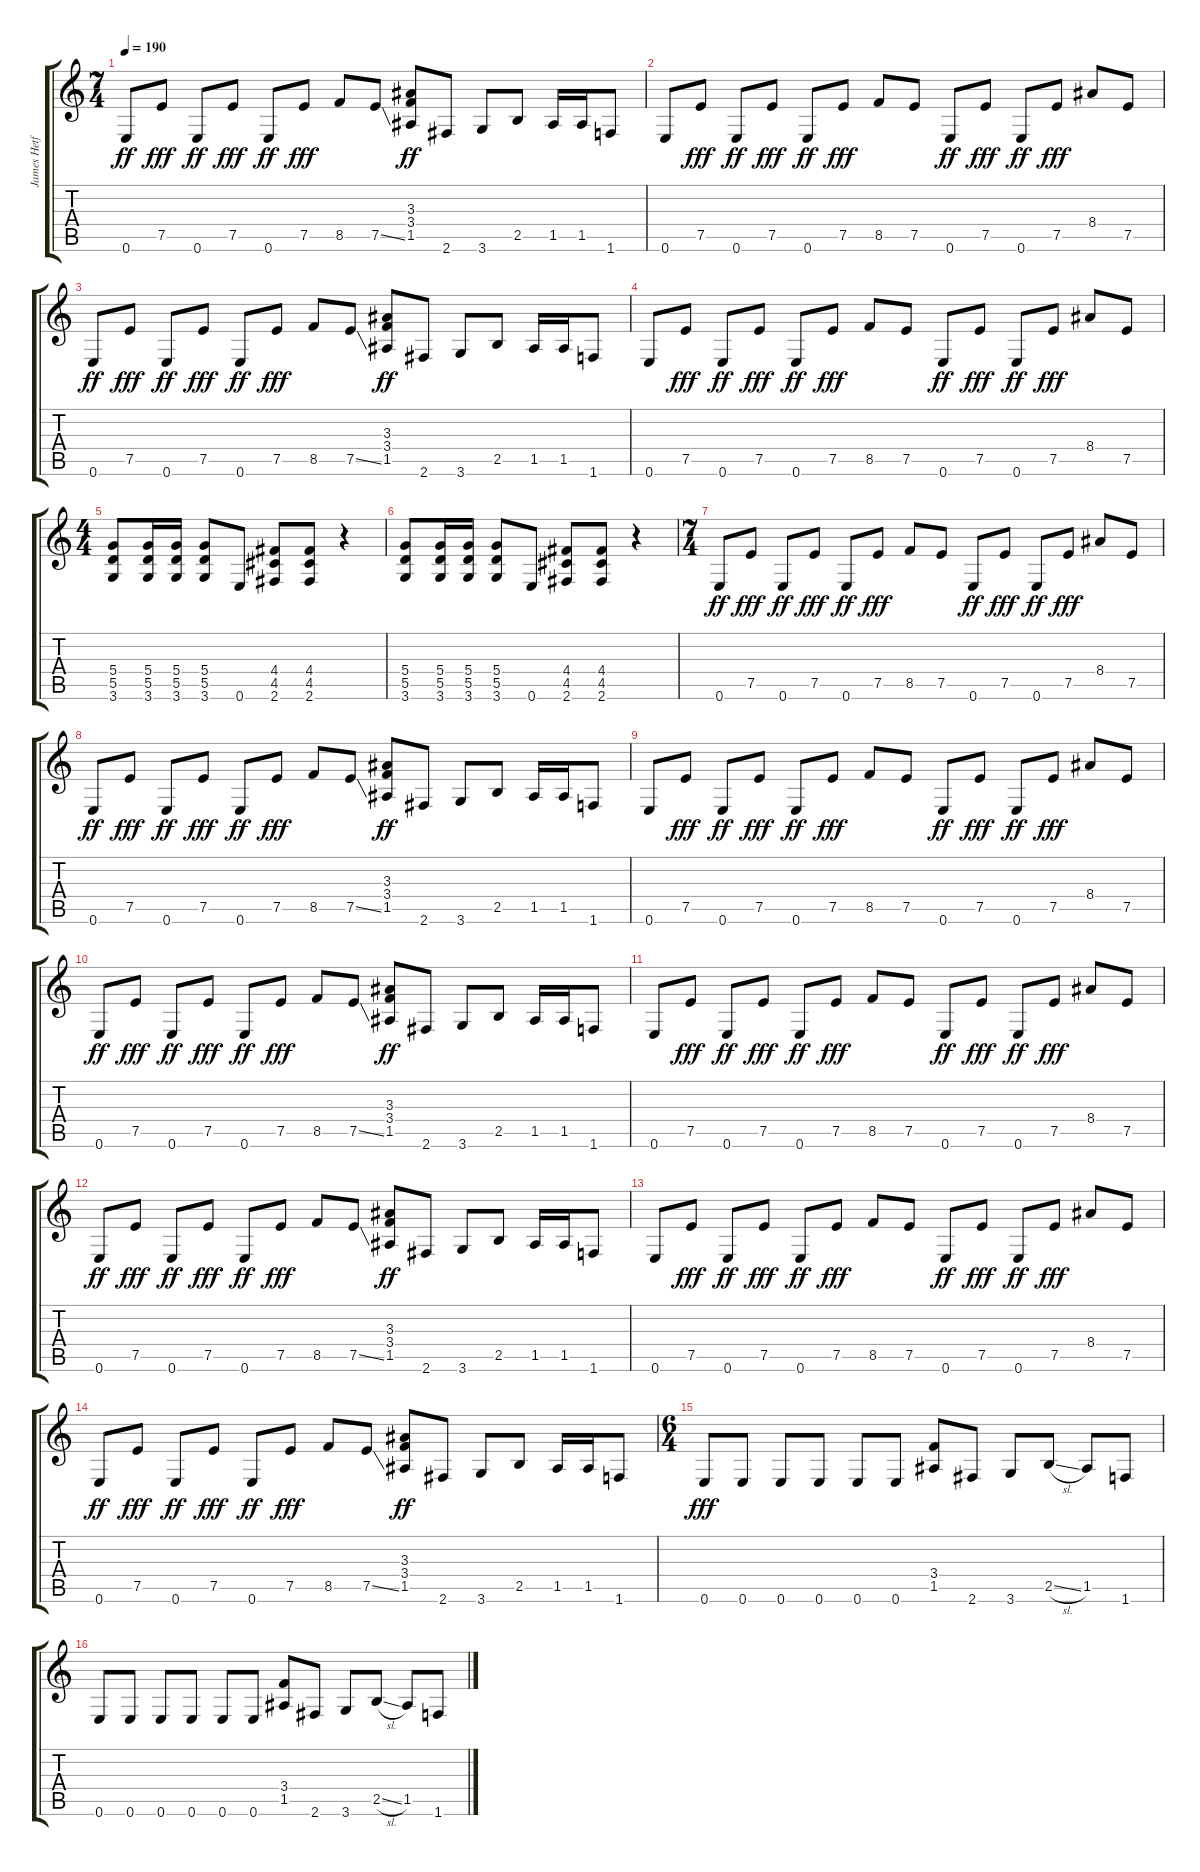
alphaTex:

\track ("James Hetfield (Guitar I)" "James Hetf") {instrument distortionguitar}
\staff {score tabs}
\tuning (E4 B3 G3 D3 A2 E2) {hide}
\ts (7 4)
\tempo 190
\clef g2
\ks c
0.6.8{dy ff} 7.5.8{dy fff} 0.6.8{dy ff} 7.5.8{dy fff} 0.6.8{dy ff} 7.5.8{dy fff} 8.5.8 7.5{ss}.8 (3.3 3.4 1.5).8{dy ff} 2.6.8 3.6.8 2.5.8 1.5.16 1.5.16 1.6.8 |
0.6.8 7.5.8{dy fff} 0.6.8{dy ff} 7.5.8{dy fff} 0.6.8{dy ff} 7.5.8{dy fff} 8.5.8 7.5.8 0.6.8{dy ff} 7.5.8{dy fff} 0.6.8{dy ff} 7.5.8{dy fff} 8.4.8 7.5.8 |
0.6.8{dy ff} 7.5.8{dy fff} 0.6.8{dy ff} 7.5.8{dy fff} 0.6.8{dy ff} 7.5.8{dy fff} 8.5.8 7.5{ss}.8 (3.3 3.4 1.5).8{dy ff} 2.6.8 3.6.8 2.5.8 1.5.16 1.5.16 1.6.8 |
0.6.8 7.5.8{dy fff} 0.6.8{dy ff} 7.5.8{dy fff} 0.6.8{dy ff} 7.5.8{dy fff} 8.5.8 7.5.8 0.6.8{dy ff} 7.5.8{dy fff} 0.6.8{dy ff} 7.5.8{dy fff} 8.4.8 7.5.8 |
\ts (4 4)
(5.4 5.5 3.6).8{volume 12} (5.4 5.5 3.6).16 (5.4 5.5 3.6).16 (5.4 5.5 3.6).8 0.6.8 (4.4 4.5 2.6).8 (4.4 4.5 2.6).8 r.4 |
(5.4 5.5 3.6).8 (5.4 5.5 3.6).16 (5.4 5.5 3.6).16 (5.4 5.5 3.6).8 0.6.8 (4.4 4.5 2.6).8 (4.4 4.5 2.6).8 r.4 |
\ts (7 4)
0.6.8{dy ff} 7.5.8{dy fff} 0.6.8{dy ff} 7.5.8{dy fff} 0.6.8{dy ff} 7.5.8{dy fff} 8.5.8 7.5.8 0.6.8{dy ff} 7.5.8{dy fff} 0.6.8{dy ff} 7.5.8{dy fff} 8.4.8 7.5.8 |
0.6.8{dy ff} 7.5.8{dy fff} 0.6.8{dy ff} 7.5.8{dy fff} 0.6.8{dy ff} 7.5.8{dy fff} 8.5.8 7.5{ss}.8 (3.3 3.4 1.5).8{dy ff} 2.6.8 3.6.8 2.5.8 1.5.16 1.5.16 1.6.8 |
0.6.8 7.5.8{dy fff} 0.6.8{dy ff} 7.5.8{dy fff} 0.6.8{dy ff} 7.5.8{dy fff} 8.5.8 7.5.8 0.6.8{dy ff} 7.5.8{dy fff} 0.6.8{dy ff} 7.5.8{dy fff} 8.4.8 7.5.8 |
0.6.8{dy ff} 7.5.8{dy fff} 0.6.8{dy ff} 7.5.8{dy fff} 0.6.8{dy ff} 7.5.8{dy fff} 8.5.8 7.5{ss}.8 (3.3 3.4 1.5).8{dy ff} 2.6.8 3.6.8 2.5.8 1.5.16 1.5.16 1.6.8 |
0.6.8 7.5.8{dy fff} 0.6.8{dy ff} 7.5.8{dy fff} 0.6.8{dy ff} 7.5.8{dy fff} 8.5.8 7.5.8 0.6.8{dy ff} 7.5.8{dy fff} 0.6.8{dy ff} 7.5.8{dy fff} 8.4.8 7.5.8 |
0.6.8{dy ff} 7.5.8{dy fff} 0.6.8{dy ff} 7.5.8{dy fff} 0.6.8{dy ff} 7.5.8{dy fff} 8.5.8 7.5{ss}.8 (3.3 3.4 1.5).8{dy ff} 2.6.8 3.6.8 2.5.8 1.5.16 1.5.16 1.6.8 |
0.6.8 7.5.8{dy fff} 0.6.8{dy ff} 7.5.8{dy fff} 0.6.8{dy ff} 7.5.8{dy fff} 8.5.8 7.5.8 0.6.8{dy ff} 7.5.8{dy fff} 0.6.8{dy ff} 7.5.8{dy fff} 8.4.8 7.5.8 |
0.6.8{dy ff} 7.5.8{dy fff} 0.6.8{dy ff} 7.5.8{dy fff} 0.6.8{dy ff} 7.5.8{dy fff} 8.5.8 7.5{ss}.8 (3.3 3.4 1.5).8{dy ff} 2.6.8 3.6.8 2.5.8 1.5.16 1.5.16 1.6.8 |
\ts (6 4)
0.6.8{dy fff} 0.6.8 0.6.8 0.6.8 0.6.8 0.6.8 (3.4 1.5).8 2.6.8 3.6.8 2.5{sl}.8 1.5.8 1.6.8 |
0.6.8 0.6.8 0.6.8 0.6.8 0.6.8 0.6.8 (3.4 1.5).8 2.6.8 3.6.8 2.5{sl}.8 1.5.8 1.6.8
